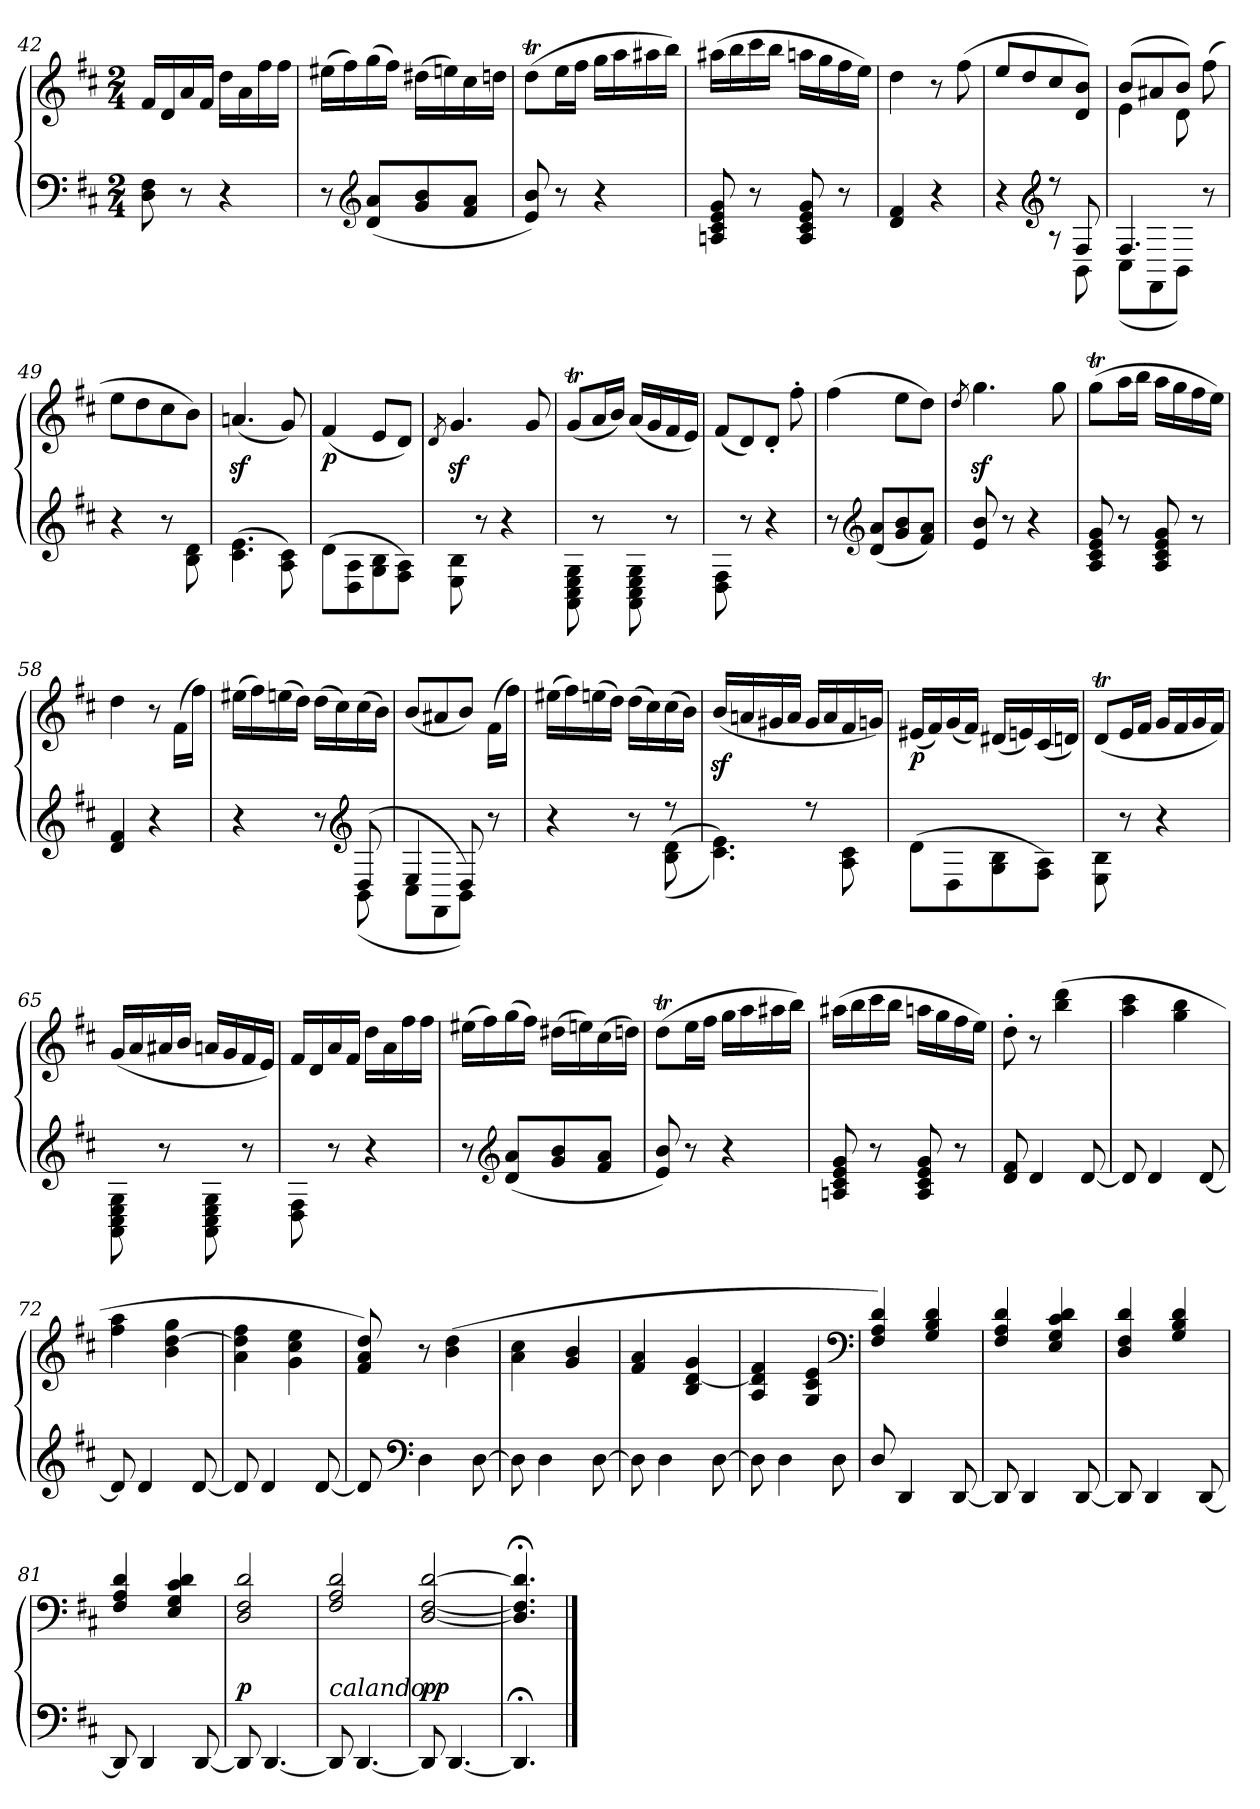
**kern	**kern	**dynam
*part1	*part1	*part1
*staff2	*staff1	*staff1/2
!!LO:PB:g=z
*clefF4	*clefG2	*
*k[f#c#]	*k[f#c#]	*
*D:	*D:	*
*M2/4	*M2/4	*
=42	=42	=42
8D\ 8F#\	16f#/LL	.
.	16d/	.
8r	16a/	.
.	16f#/JJ	.
4r	16dd\LL	.
.	16a\	.
.	16ff#\	.
.	16ff#\JJ	.
=43	=43	=43
8r	(>16ee#X\LL	.
.	16ff#\)	.
*clefG2	*	*
(<8d/ 8a/L	(>16gg\	.
.	16ff#\JJ)	.
8g/ 8b/	(>16dd#X\LL	.
.	16een\)	.
8f#/ 8a/J	16cc#\	.
.	16ddn\JJ	.
=44	=44	=44
8e/ 8b/)	(>8ddT\L	.
8r	16ee\L	.
.	16ff#\JJ	.
4r	16gg\LL	.
.	16aa\	.
.	16aa#X\	.
.	16bb\JJ)	.
=45	=45	=45
8An/ 8c#/ 8e/ 8g/	(>16aa#X\LL	.
.	16bb\	.
8r	16ccc#\	.
.	16bb\JJ	.
8A/ 8c#/ 8e/ 8g/	16aan\LL	.
.	16gg\	.
8r	16ff#\	.
.	16ee\JJ)	.
=46	=46	=46
4d/ 4f#/	4dd\	.
4r	8r	.
.	(>8ff#\	.
=47	=47	=47
*^	*	*
4r	4ryy	8ee/L	.
.	.	8dd/	.
*clefG2	*	*	*
8r	8r	8cc#/	.
8F#/	8BB\	8d/ 8b/J)	.
=48	=48	=48	=48
*	*	*^	*
4.F#/	(<8C#\L	(>8b/L	4e\	.
.	8FF#\	8a#X/	.	.
.	8BB\J)	8b/J)	8d\	.
8r	8ryy	8ryy	(>8ff#\	.
*v	*v	*	*	*
*	*v	*v	*
!!LO:LB:g=z
=49	=49	=49
4r	8ee\L	.
.	8dd\	.
8r	8cc#\	.
8B\ 8d\	8b\J)	.
=50	=50	=50
(>4.c#\ 4.e\	(<4.anz</	.
8A\ 8c#\)	8g/)	.
=51	=51	=51
!	!	!LO:DY:b
(<8d\L	(<4f#/	p
8D\ 8A\	.	.
8G\ 8B\	8e/L	.
8F#\ 8A\J)	8d/J)	.
=52	=52	=52
.	8qd/	.
8E\ 8B\	4.gz</	.
8r	.	.
4r	.	.
.	8g/	.
=53	=53	=53
8AA\ 8C#\ 8E\ 8G\	(<8gT/L	.
8r	16a/L	.
.	16b/JJ)	.
8AA\ 8C#\ 8E\ 8G\	(<16a/LL	.
.	16g/	.
8r	16f#/	.
.	16e/JJ)	.
=54	=54	=54
8D\ 8F#\	(<8f#/L	.
8r	8d/)	.
4r	8d'/J	.
.	8ff#'\	.
=55	=55	=55
8r	(>4ff#\	.
*clefG2	*	*
(<8d/ 8a/L	.	.
8g/ 8b/	8ee\L	.
8f#/ 8a/J)	8dd\J)	.
=56	=56	=56
.	8qdd/	.
8e/ 8b/	4.ggz<\	.
8r	.	.
4r	.	.
.	8gg\	.
!!LO:LB:g=z
=57	=57	=57
8A/ 8c#/ 8e/ 8g/	(>8ggT\L	.
8r	16aa\L	.
.	16bb\JJ	.
8A/ 8c#/ 8e/ 8g/	16aa\LL	.
.	16gg\	.
8r	16ff#\	.
.	16ee\JJ)	.
=58	=58	=58
4d/ 4f#/	4dd\	.
4r	8r	.
.	(>16f#\LL	.
.	16ff#\JJ)	.
=59	=59	=59
*^	*	*
4ryy	4r	(>16ee#X\LL	.
.	.	16ff#\)	.
.	.	(>16een\	.
.	.	16dd\JJ)	.
8ryy	8r	(>16dd\LL	.
.	.	16cc#\)	.
*clefG2	*	*	*
(>8D/	(<8BB\	(>16cc#\	.
.	.	16b\JJ)	.
=60	=60	=60	=60
4E/	8C#\L	(<8b/L	.
.	8FF#\	8a#X/	.
8D/)	8BB\J)	8b/J)	.
8r	8ryy	(>16f#\LL	.
.	.	16ff#\JJ)	.
=61	=61	=61	=61
!	!	!	!LO:DY:b
4r	4ryy	(>16ee#X\LL	cresc.
.	.	16ff#\)	.
.	.	(>16een\	.
.	.	16dd\JJ)	.
8r	8ryy	(>16dd\LL	.
.	.	16cc#\)	.
8r	(<(>8B\ 8d\	(>16cc#\	.
.	.	16b\JJ)	.
=62	=62	=62	=62
4ryy	4.c#\ 4.e\))	(<16bz</LL	.
.	.	16an/	.
.	.	16g#X/	.
.	.	16a/JJ	.
8r	.	16g#/LL	.
.	.	16a/	.
8ryy	8A\ 8c#\	16f#/	.
.	.	16gn/JJ)	.
*v	*v	*	*
!!LO:LB:g=z
=63	=63	=63
!	!	!LO:DY:b
(>8d\L	(<16e#X/LL	p
.	16f#/)	.
8D\	(<16g/	.
.	16f#/JJ)	.
8G\ 8B\	(<16d#X/LL	.
.	16en/)	.
8F#\ 8A\J)	(<16c#/	.
.	16dn/JJ)	.
=64	=64	=64
8E\ 8B\	(<8dT/L	.
8r	16e/L	.
.	16f#/JJ	.
4r	16g/LL	.
.	16f#/	.
.	16g/	.
.	16f#/JJ)	.
=65	=65	=65
8AA\ 8C#\ 8E\ 8G\	(<16g/LL	.
.	16a/	.
8r	16a#X/	.
.	16b/JJ	.
8AA\ 8C#\ 8E\ 8G\	16an/LL	.
.	16g/	.
8r	16f#/	.
.	16e/JJ)	.
=66	=66	=66
8D\ 8F#\	16f#/LL	.
.	16d/	.
8r	16a/	.
.	16f#/JJ	.
4r	16dd\LL	.
.	16a\	.
.	16ff#\	.
.	16ff#\JJ	.
=67	=67	=67
8r	(>16ee#X\LL	.
.	16ff#\)	.
*clefG2	*	*
(<8d/ 8a/L	(>16gg\	.
.	16ff#\JJ)	.
8g/ 8b/	(>16dd#X\LL	.
.	16een\)	.
8f#/ 8a/J	(>16cc#\	.
.	16ddn\JJ)	.
=68	=68	=68
8e/ 8b/)	(>8ddT\L	.
8r	16ee\L	.
.	16ff#\JJ	.
4r	16gg\LL	.
.	16aa\	.
.	16aa#X\	.
.	16bb\JJ)	.
!!LO:LB:g=z
=69	=69	=69
8An/ 8c#/ 8e/ 8g/	(>16aa#X\LL	.
.	16bb\	.
8r	16ccc#\	.
.	16bb\JJ	.
8A/ 8c#/ 8e/ 8g/	16aan\LL	.
.	16gg\	.
8r	16ff#\	.
.	16ee\JJ)	.
=70	=70	=70
8d/ 8f#/	8dd'\	.
4d/	8r	.
.	(>4bb\ 4ddd\	.
[8d/	.	.
=71	=71	=71
8d/]	4aa\ 4ccc#\	.
4d/	.	.
.	4gg\ 4bb\	.
[8d/	.	.
=72	=72	=72
8d/]	4ff#\ 4aa\	.
4d/	.	.
.	4b\ [4dd\ 4gg\	.
[8d/	.	.
=73	=73	=73
8d/]	4a\ 4dd]\ 4ff#\	.
4d/	.	.
.	4g\ 4cc#\ 4ee\	.
[8d/	.	.
=74	=74	=74
8d/]	8f#/ 8a/ 8dd/)	.
*clefF4	*	*
4D\	8r	.
.	(>4b\ 4dd\	.
[8D\	.	.
=75	=75	=75
8D\]	4a\ 4cc#\	.
4D\	.	.
.	4g/ 4b/	.
[8D\	.	.
=76	=76	=76
8D\]	4f#/ 4a/	.
4D\	.	.
.	4B/ [4d/ 4g/	.
[8D\	.	.
!!LO:LB:g=z
=77	=77	=77
8D\]	4A/ 4d]/ 4f#/	.
4D\	.	.
.	4G/ 4c#/ 4e/	.
8D\	.	.
*	*clefF4	*
=78	=78	=78
*^	*	*
8D/	4ryy	4F#/ 4A/ 4d/)	.
4DD/	.	.	.
!	!	!	!LO:DY:a=2
.	4ryy	4G/ 4B/ 4d/	cresc.
[8DD/	.	.	.
*v	*v	*	*
=79	=79	=79
8DD/]	4F#/ 4A/ 4d/	.
4DD/	.	.
.	4E/ 4G/ 4c#/ 4d/	.
[8DD/	.	.
=80	=80	=80
8DD/]	4D/ 4F#/ 4d/	.
4DD/	.	.
.	4G/ 4B/ 4d/	.
[8DD/	.	.
=81	=81	=81
!	!	!LO:DY:a=2
8DD/]	4F#/ 4A/ 4d/	decresc.
4DD/	.	.
.	4E/ 4G/ 4c#/ 4d/	.
[8DD/	.	.
=82	=82	=82
!	!	!LO:DY:a=2
8DD/]	2D/ 2F#/ 2d/	p
[4.DD/	.	.
=83	=83	=83
!LO:TX:a:i:t=calando	!	!
8DD/]	2F#/ 2A/ 2d/	.
[4.DD/	.	.
=84	=84	=84
!	!	!LO:DY:a=2
8DD/]	[2D/ [2F#/ [2d/	pp
[4.DD/	.	.
=85	=85	=85
4.DD;/]	4.D];</ 4.F#];</ 4.d];</	.
==	==	==
*-	*-	*-
